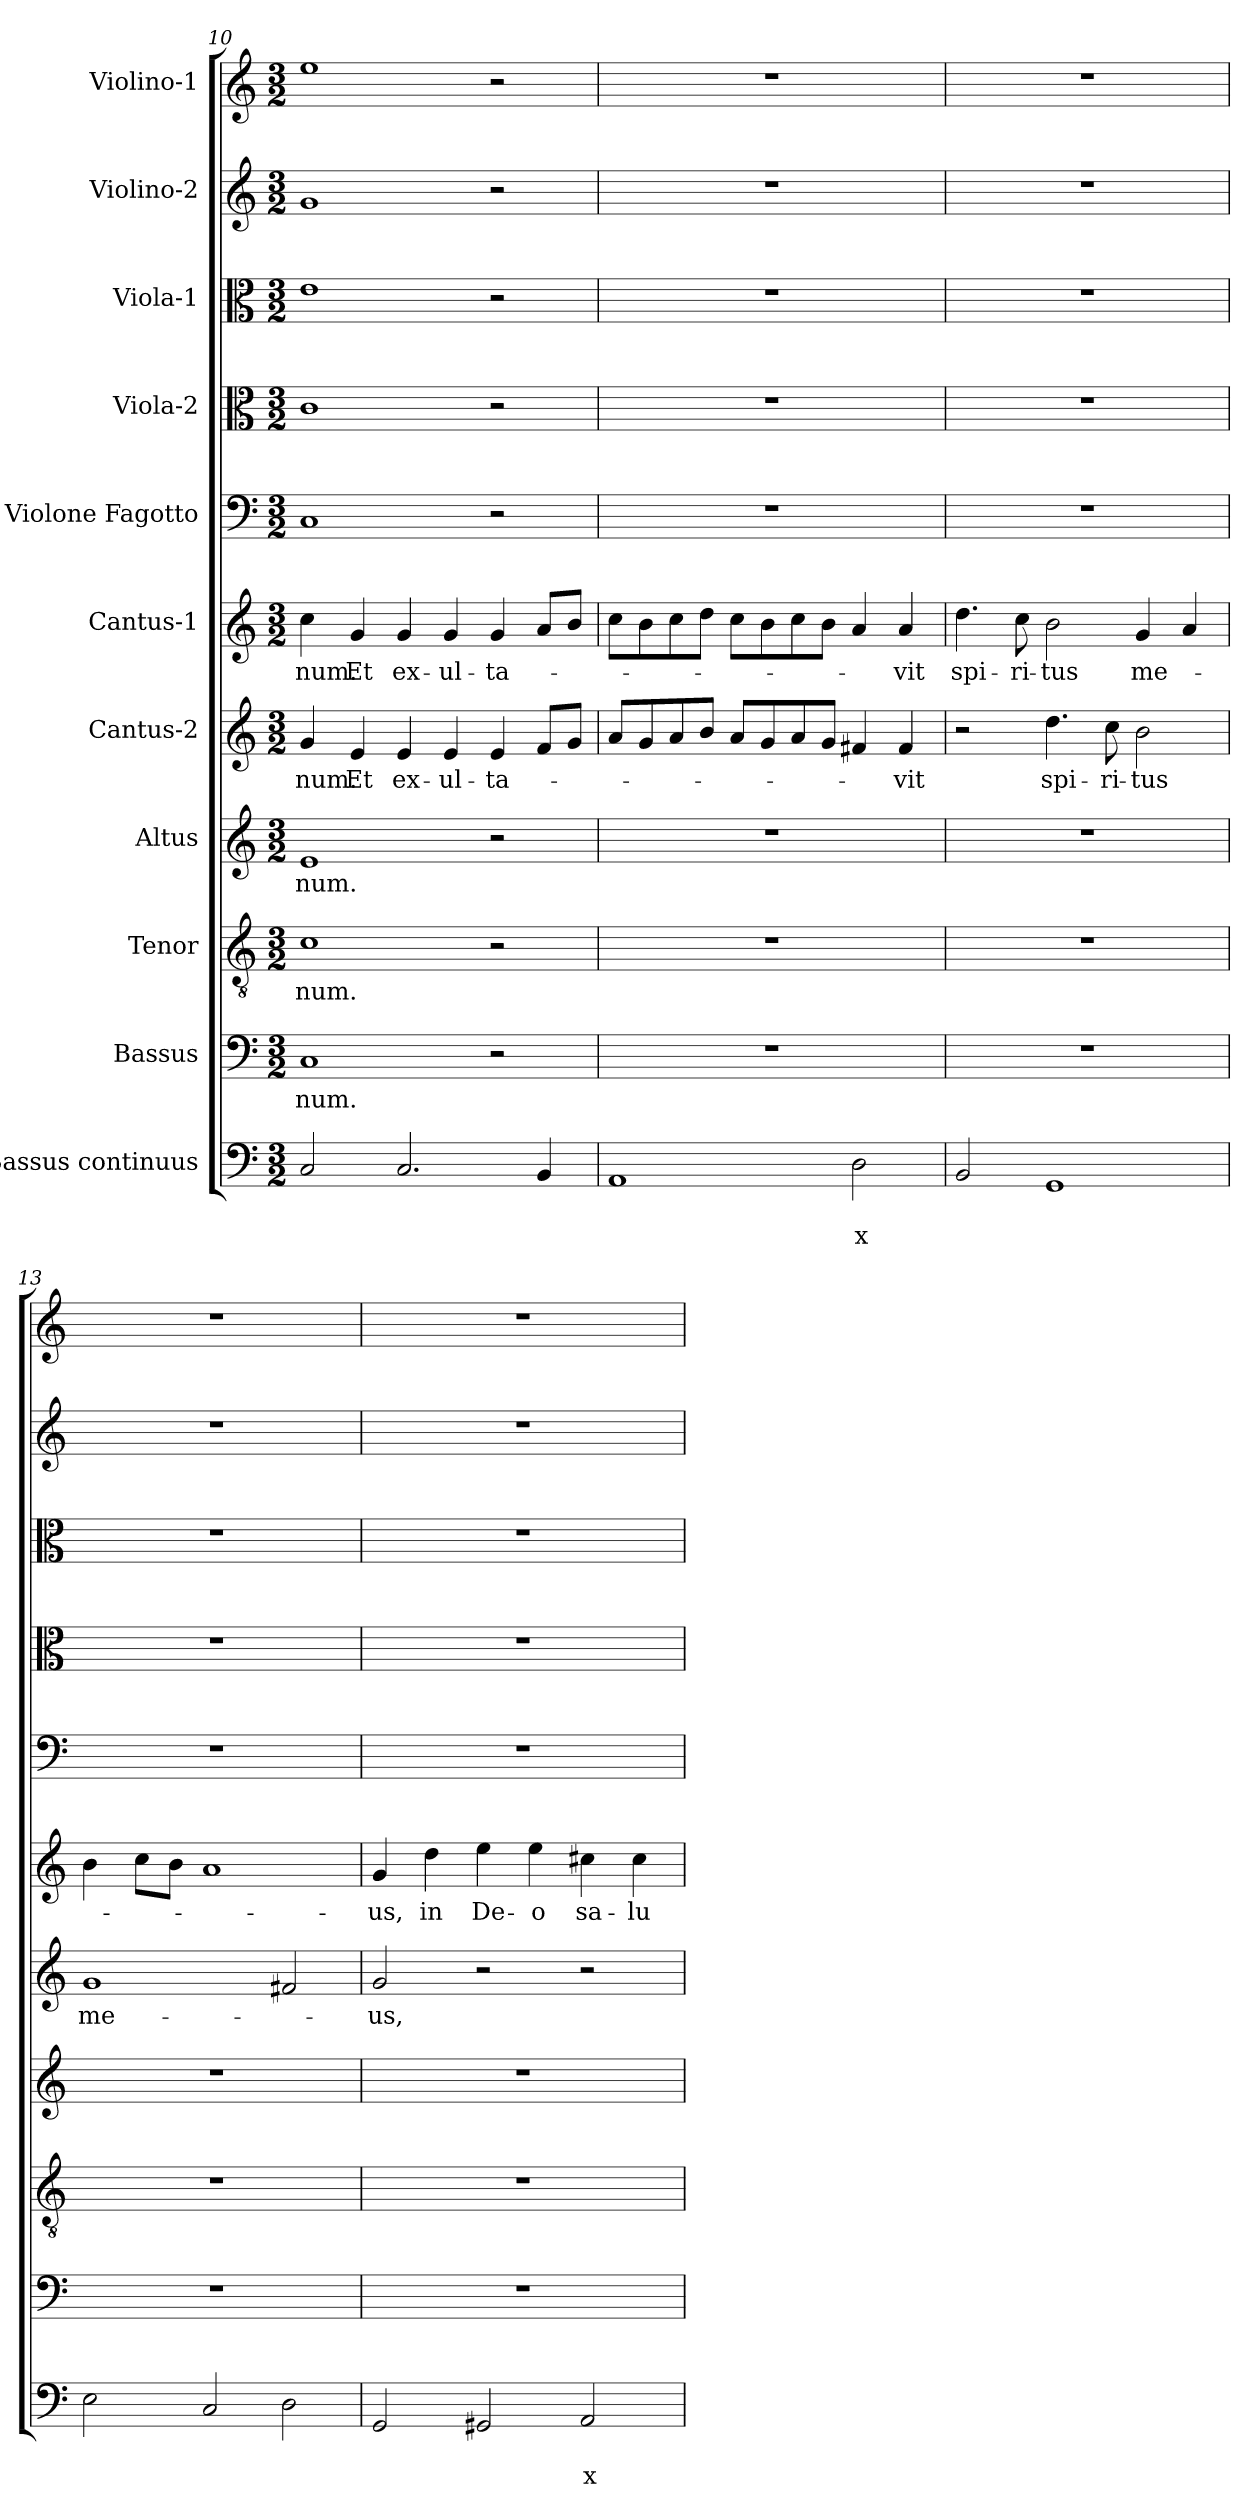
**kern	**text	**text	**kern	**text	**kern	**text	**kern	**text	**kern	**text	**kern	**text	**kern	**kern	**kern	**kern	**kern
*part11	*part11	*part11	*part10	*part10	*part9	*part9	*part8	*part8	*part7	*part7	*part6	*part6	*part5	*part4	*part3	*part2	*part1
*staff11	*staff11	*staff11	*staff10	*staff10	*staff9	*staff9	*staff8	*staff8	*staff7	*staff7	*staff6	*staff6	*staff5	*staff4	*staff3	*staff2	*staff1
*I"Bassus continuus	*	*	*I"Bassus	*	*I"Tenor	*	*I"Altus	*	*I"Cantus-2	*	*I"Cantus-1	*	*I"Violone Fagotto	*I"Viola-2	*I"Viola-1	*I"Violino-2	*I"Violino-1
*clefF4	*	*	*clefF4	*	*clefGv2	*	*clefG2	*	*clefG2	*	*clefG2	*	*clefF4	*clefC3	*clefC3	*clefG2	*clefG2
*k[]	*	*	*k[]	*	*k[]	*	*k[]	*	*k[]	*	*k[]	*	*k[]	*k[]	*k[]	*k[]	*k[]
*C:	*	*	*C:	*	*C:	*	*C:	*	*C:	*	*C:	*	*C:	*C:	*C:	*C:	*C:
*M3/2	*	*	*M3/2	*	*M3/2	*	*M3/2	*	*M3/2	*	*M3/2	*	*M3/2	*M3/2	*M3/2	*M3/2	*M3/2
=10	=10	=10	=10	=10	=10	=10	=10	=10	=10	=10	=10	=10	=10	=10	=10	=10	=10
!	!	!	!	!LO:LY:b	!	!LO:LY:b	!	!LO:LY:b	!	!LO:LY:b	!	!LO:LY:b	!	!	!	!	!
2C/	.	.	1C	-num.	1c	-num.	1e	-num.	4g/	-num.	4cc\	-num.	1C	1c	1e	1g	1ee
!	!	!	!	!	!	!	!	!	!	!LO:LY:b	!	!LO:LY:b	!	!	!	!	!
.	.	.	.	.	.	.	.	.	4e/	Et	4g/	Et	.	.	.	.	.
!	!	!	!	!	!	!	!	!	!	!LO:LY:b	!	!LO:LY:b	!	!	!	!	!
2.C/	.	.	.	.	.	.	.	.	4e/	ex-	4g/	ex-	.	.	.	.	.
!	!	!	!	!	!	!	!	!	!	!LO:LY:b	!	!LO:LY:b	!	!	!	!	!
.	.	.	.	.	.	.	.	.	4e/	-ul-	4g/	-ul-	.	.	.	.	.
!	!	!	!	!	!	!	!	!	!	!LO:LY:b	!	!LO:LY:b	!	!	!	!	!
.	.	.	2r	.	2r	.	2r	.	4e/	-ta-	4g/	-ta-	2r	2r	2r	2r	2r
4BB/	.	.	.	.	.	.	.	.	8f/L	.	8a/L	.	.	.	.	.	.
.	.	.	.	.	.	.	.	.	8g/J	.	8b/J	.	.	.	.	.	.
=11	=11	=11	=11	=11	=11	=11	=11	=11	=11	=11	=11	=11	=11	=11	=11	=11	=11
1AA	.	.	1.r	.	1.r	.	1.r	.	8a/L	.	8cc\L	.	1.r	1.r	1.r	1.r	1.r
.	.	.	.	.	.	.	.	.	8g/	.	8b\	.	.	.	.	.	.
.	.	.	.	.	.	.	.	.	8a/	.	8cc\	.	.	.	.	.	.
.	.	.	.	.	.	.	.	.	8b/J	.	8dd\J	.	.	.	.	.	.
.	.	.	.	.	.	.	.	.	8a/L	.	8cc\L	.	.	.	.	.	.
.	.	.	.	.	.	.	.	.	8g/	.	8b\	.	.	.	.	.	.
.	.	.	.	.	.	.	.	.	8a/	.	8cc\	.	.	.	.	.	.
.	.	.	.	.	.	.	.	.	8g/J	.	8b\J	.	.	.	.	.	.
!	!	!LO:LY:b	!	!	!	!	!	!	!	!	!	!	!	!	!	!	!
2D\	.	x	.	.	.	.	.	.	4f#X/	.	4a/	.	.	.	.	.	.
!	!	!	!	!	!	!	!	!	!	!LO:LY:b	!	!LO:LY:b	!	!	!	!	!
.	.	.	.	.	.	.	.	.	4f#/	-vit	4a/	-vit	.	.	.	.	.
!!LO:PB:g=z
=12	=12	=12	=12	=12	=12	=12	=12	=12	=12	=12	=12	=12	=12	=12	=12	=12	=12
!	!	!	!	!	!	!	!	!	!	!	!	!LO:LY:b	!	!	!	!	!
2BB/	.	.	1.r	.	1.r	.	1.r	.	2r	.	4.dd\	spi-	1.r	1.r	1.r	1.r	1.r
!	!	!	!	!	!	!	!	!	!	!	!	!LO:LY:b	!	!	!	!	!
.	.	.	.	.	.	.	.	.	.	.	8cc\	-ri-	.	.	.	.	.
!	!	!	!	!	!	!	!	!	!	!LO:LY:b	!	!LO:LY:b	!	!	!	!	!
1GG	.	.	.	.	.	.	.	.	4.dd\	spi-	2b\	-tus	.	.	.	.	.
!	!	!	!	!	!	!	!	!	!	!LO:LY:b	!	!	!	!	!	!	!
.	.	.	.	.	.	.	.	.	8cc\	-ri-	.	.	.	.	.	.	.
!	!	!	!	!	!	!	!	!	!	!LO:LY:b	!	!LO:LY:b	!	!	!	!	!
.	.	.	.	.	.	.	.	.	2b\	-tus	4g/	me-	.	.	.	.	.
.	.	.	.	.	.	.	.	.	.	.	4a/	.	.	.	.	.	.
=13	=13	=13	=13	=13	=13	=13	=13	=13	=13	=13	=13	=13	=13	=13	=13	=13	=13
!	!	!	!	!	!	!	!	!	!	!LO:LY:b	!	!	!	!	!	!	!
2E\	.	.	1.r	.	1.r	.	1.r	.	1g	me-	4b\	.	1.r	1.r	1.r	1.r	1.r
.	.	.	.	.	.	.	.	.	.	.	8cc\L	.	.	.	.	.	.
.	.	.	.	.	.	.	.	.	.	.	8b\J	.	.	.	.	.	.
2C/	.	.	.	.	.	.	.	.	.	.	1a	.	.	.	.	.	.
2D\	.	.	.	.	.	.	.	.	2f#X/	.	.	.	.	.	.	.	.
=14	=14	=14	=14	=14	=14	=14	=14	=14	=14	=14	=14	=14	=14	=14	=14	=14	=14
!	!	!	!	!	!	!	!	!	!	!LO:LY:b	!	!LO:LY:b	!	!	!	!	!
2GG/	.	.	1.r	.	1.r	.	1.r	.	2g/	-us,	4g/	-us,	1.r	1.r	1.r	1.r	1.r
!	!	!	!	!	!	!	!	!	!	!	!	!LO:LY:b	!	!	!	!	!
.	.	.	.	.	.	.	.	.	.	.	4dd\	in	.	.	.	.	.
!	!	!	!	!	!	!	!	!	!	!	!	!LO:LY:b	!	!	!	!	!
2GG#X/	.	.	.	.	.	.	.	.	2r	.	4ee\	De-	.	.	.	.	.
!	!	!	!	!	!	!	!	!	!	!	!	!LO:LY:b	!	!	!	!	!
.	.	.	.	.	.	.	.	.	.	.	4ee\	-o	.	.	.	.	.
!	!	!LO:LY:b	!	!	!	!	!	!	!	!	!	!LO:LY:b	!	!	!	!	!
2AA/	.	x	.	.	.	.	.	.	2r	.	4cc#X\	sa-	.	.	.	.	.
!	!	!	!	!	!	!	!	!	!	!	!	!LO:LY:b	!	!	!	!	!
.	.	.	.	.	.	.	.	.	.	.	4cc#\	-lu-	.	.	.	.	.
=	=	=	=	=	=	=	=	=	=	=	=	=	=	=	=	=	=
*-	*-	*-	*-	*-	*-	*-	*-	*-	*-	*-	*-	*-	*-	*-	*-	*-	*-
